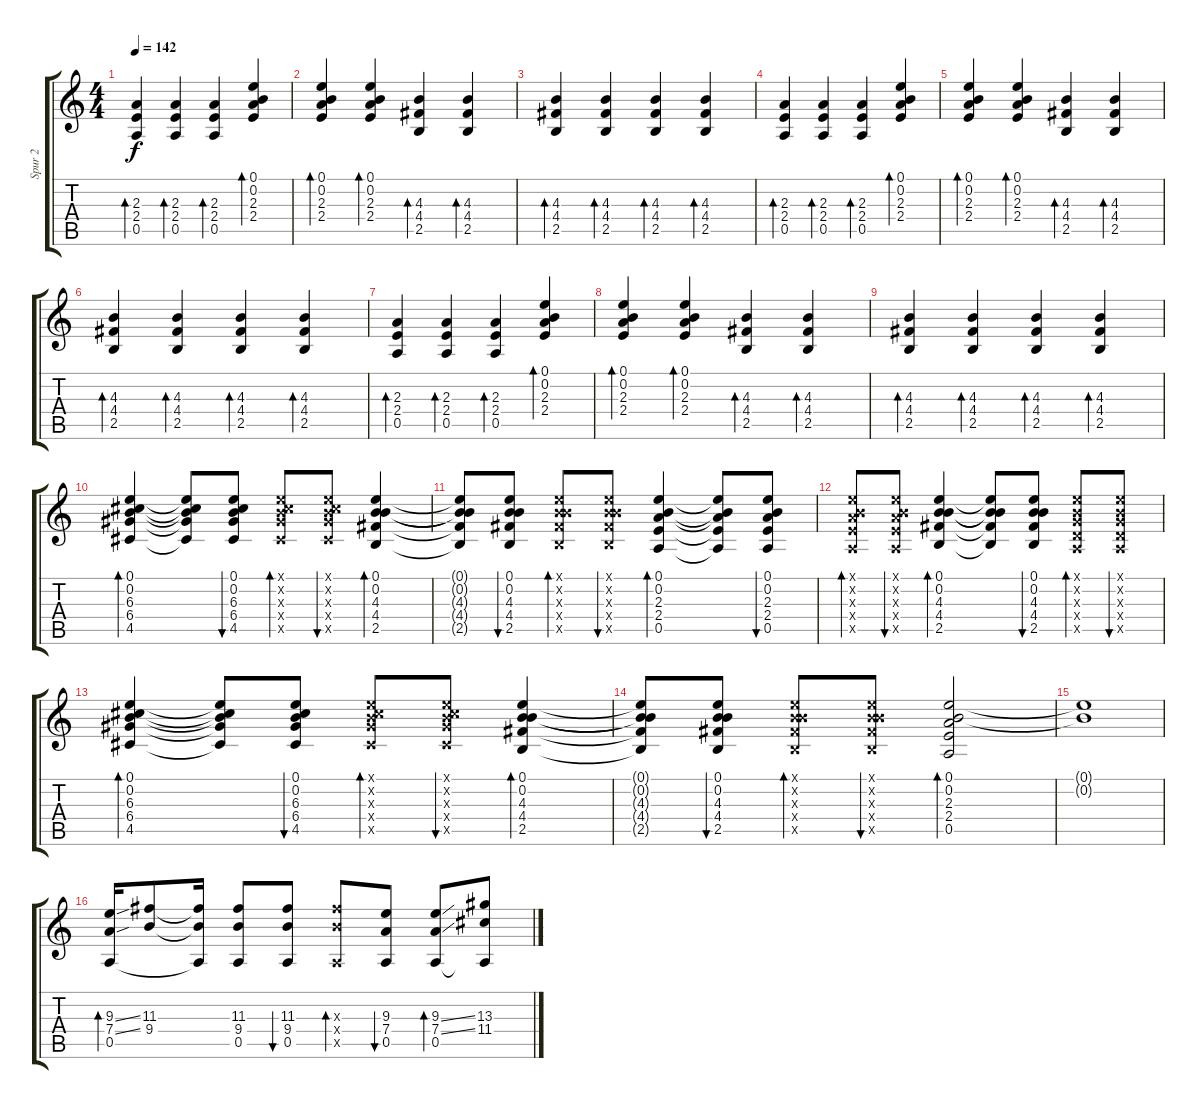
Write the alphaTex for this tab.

\track ("Spur 2" "Spur 2") {instrument acousticguitarnylon}
\staff {score tabs}
\tuning (E4 B3 G3 D3 A2 E2) {hide}
\ts (4 4)
\tempo 142
\clef g2
\ks c
(2.3 2.4 0.5).4{bd 60 dy f} (2.3 2.4 0.5).4{bd 60} (2.3 2.4 0.5).4{bd 60} (0.1 0.2 2.3 2.4).4{bd 60} |
(0.1 0.2 2.3 2.4).4{bd 60} (0.1 0.2 2.3 2.4).4{bd 60} (4.3 4.4 2.5).4{bd 60} (4.3 4.4 2.5).4{bd 60} |
(4.3 4.4 2.5).4{bd 60} (4.3 4.4 2.5).4{bd 60} (4.3 4.4 2.5).4{bd 60} (4.3 4.4 2.5).4{bd 60} |
(2.3 2.4 0.5).4{bd 60} (2.3 2.4 0.5).4{bd 60} (2.3 2.4 0.5).4{bd 60} (0.1 0.2 2.3 2.4).4{bd 60} |
(0.1 0.2 2.3 2.4).4{bd 60} (0.1 0.2 2.3 2.4).4{bd 60} (4.3 4.4 2.5).4{bd 60} (4.3 4.4 2.5).4{bd 60} |
(4.3 4.4 2.5).4{bd 60} (4.3 4.4 2.5).4{bd 60} (4.3 4.4 2.5).4{bd 60} (4.3 4.4 2.5).4{bd 60} |
(2.3 2.4 0.5).4{bd 60} (2.3 2.4 0.5).4{bd 60} (2.3 2.4 0.5).4{bd 60} (0.1 0.2 2.3 2.4).4{bd 60} |
(0.1 0.2 2.3 2.4).4{bd 60} (0.1 0.2 2.3 2.4).4{bd 60} (4.3 4.4 2.5).4{bd 60} (4.3 4.4 2.5).4{bd 60} |
(4.3 4.4 2.5).4{bd 60} (4.3 4.4 2.5).4{bd 60} (4.3 4.4 2.5).4{bd 60} (4.3 4.4 2.5).4{bd 60} |
(0.1 0.2 6.3 6.4 4.5).4{bd 60} (0.1{t} 0.2{t} 6.3{t} 6.4{t} 4.5{t}).8 (0.1 0.2 6.3 6.4 4.5).8{bu 60} (0.1{x} 0.2{x} 6.3{x} 6.4{x} 4.5{x}).8{bd 60} (0.1{x} 0.2{x} 6.3{x} 6.4{x} 4.5{x}).8{bu 60} (0.1 0.2 4.3 4.4 2.5).4{bd 60} |
(0.1{t} 0.2{t} 4.3{t} 4.4{t} 2.5{t}).8 (0.1 0.2 4.3 4.4 2.5).8{bu 60} (0.1{x} 0.2{x} 4.3{x} 4.4{x} 2.5{x}).8{bd 60} (0.1{x} 0.2{x} 4.3{x} 4.4{x} 2.5{x}).8{bu 60} (0.1 0.2 2.3 2.4 0.5).4{bd 60} (0.1{t} 0.2{t} 2.3{t} 2.4{t} 0.5{t}).8 (0.1 0.2 2.3 2.4 0.5).8{bu 60} |
(0.1{x} 0.2{x} 2.3{x} 2.4{x} 0.5{x}).8{bd 60} (0.1{x} 0.2{x} 2.3{x} 2.4{x} 0.5{x}).8{bu 60} (0.1 0.2 4.3 4.4 2.5).4{bd 60} (0.1{t} 0.2{t} 4.3{t} 4.4{t} 2.5{t}).8 (0.1 0.2 4.3 4.4 2.5).8{bu 60} (0.1{x} 0.2{x} 0.3{x} 0.4{x} 0.5{x}).8{bd 60} (0.1{x} 0.2{x} 0.3{x} 0.4{x} 0.5{x}).8{bu 60} |
(0.1 0.2 6.3 6.4 4.5).4{bd 60} (0.1{t} 0.2{t} 6.3{t} 6.4{t} 4.5{t}).8 (0.1 0.2 6.3 6.4 4.5).8{bu 60} (0.1{x} 0.2{x} 6.3{x} 6.4{x} 4.5{x}).8{bd 60} (0.1{x} 0.2{x} 6.3{x} 6.4{x} 4.5{x}).8{bu 60} (0.1 0.2 4.3 4.4 2.5).4{bd 60} |
(0.1{t} 0.2{t} 4.3{t} 4.4{t} 2.5{t}).8 (0.1 0.2 4.3 4.4 2.5).8{bu 60} (0.1{x} 0.2{x} 4.3{x} 4.4{x} 2.5{x}).8{bd 60} (0.1{x} 0.2{x} 4.3{x} 4.4{x} 2.5{x}).8{bu 60} (0.1 0.2 2.3 2.4 0.5).2{bd 60} |
(0.1{t} 0.2{t}).1 |
(9.3{ss} 7.4{ss} 0.5).16{bd 120} (11.3 9.4).8 (11.3{t} 9.4{t} 0.5{t}).16 (11.3 9.4 0.5).8 (11.3 9.4 0.5).8{bu 60} (11.3{x} 9.4{x} 0.5{x}).8{bd 60} (9.3 7.4 0.5).8{bu 60} (9.3{ss} 7.4{ss} 0.5).8{bd 60} (13.3 11.4 0.5{t}).8
